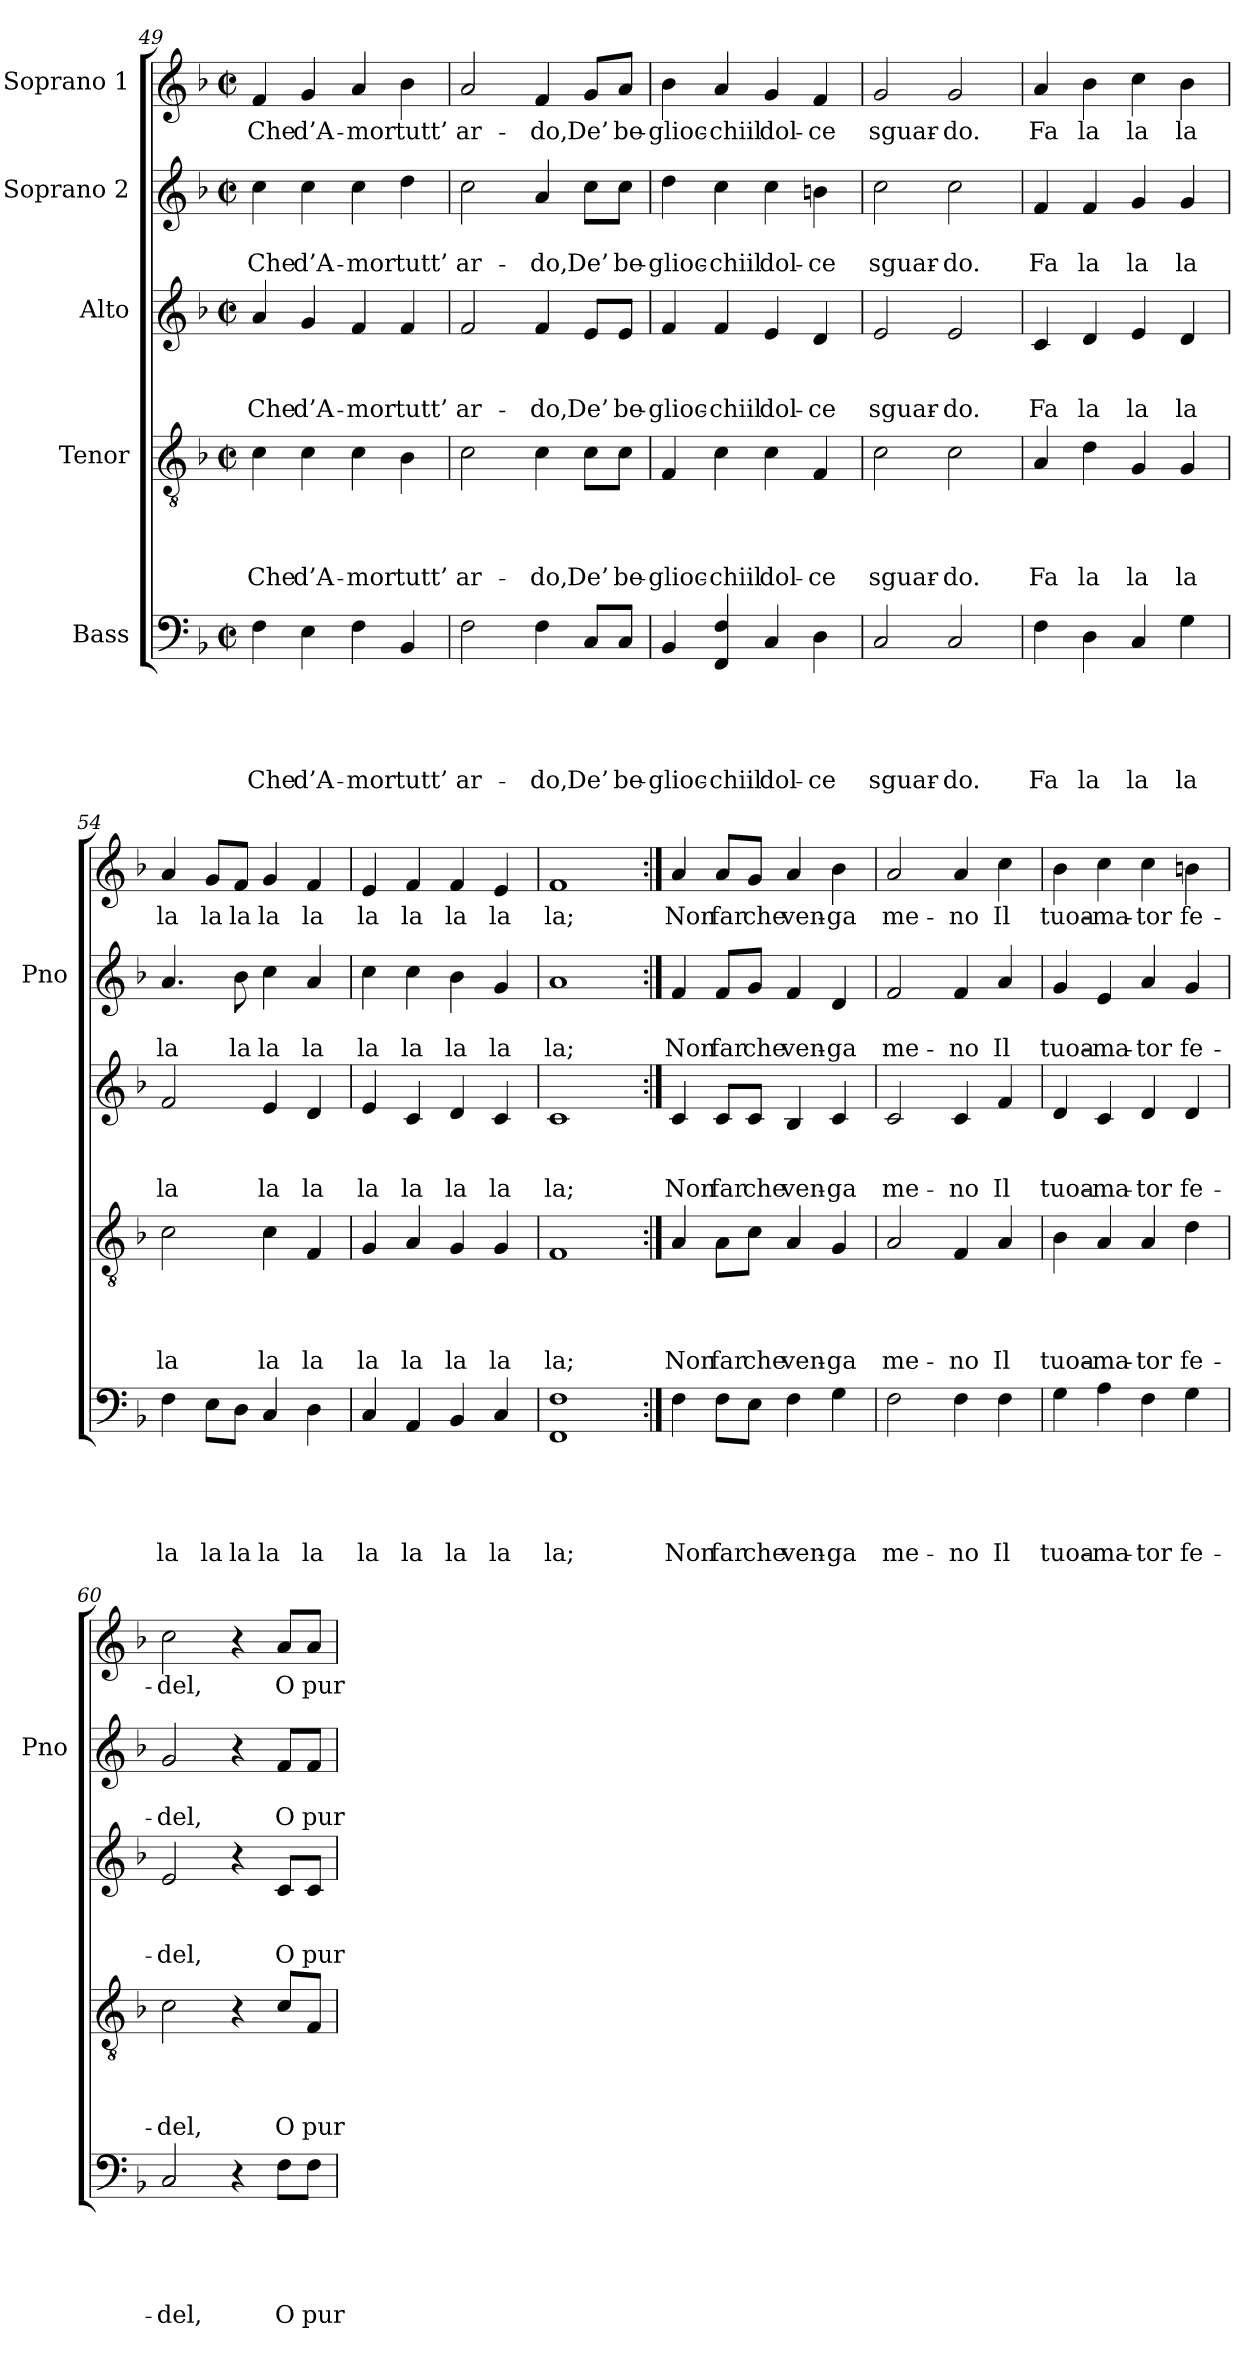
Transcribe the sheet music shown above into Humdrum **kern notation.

**kern	**text	**text	**text	**text	**text	**kern	**text	**text	**text	**text	**kern	**text	**text	**text	**kern	**text	**text	**kern	**text
*part5	*part5	*part5	*part5	*part5	*part5	*part4	*part4	*part4	*part4	*part4	*part3	*part3	*part3	*part3	*part2	*part2	*part2	*part1	*part1
*staff5	*staff5	*staff5	*staff5	*staff5	*staff5	*staff4	*staff4	*staff4	*staff4	*staff4	*staff3	*staff3	*staff3	*staff3	*staff2	*staff2	*staff2	*staff1	*staff1
*I"Bass	*	*	*	*	*	*I"Tenor	*	*	*	*	*I"Alto	*	*	*	*I"Soprano 2	*	*	*I"Soprano 1	*
*	*	*	*	*	*	*	*	*	*	*	*	*	*	*	*I'Pno	*	*	*	*
*clefF4	*	*	*	*	*	*clefGv2	*	*	*	*	*clefG2	*	*	*	*clefG2	*	*	*clefG2	*
*k[b-]	*	*	*	*	*	*k[b-]	*	*	*	*	*k[b-]	*	*	*	*k[b-]	*	*	*k[b-]	*
*F:	*	*	*	*	*	*F:	*	*	*	*	*F:	*	*	*	*F:	*	*	*F:	*
*M2/2	*	*	*	*	*	*M2/2	*	*	*	*	*M2/2	*	*	*	*M2/2	*	*	*M2/2	*
*met(c|)	*	*	*	*	*	*met(c|)	*	*	*	*	*met(c|)	*	*	*	*met(c|)	*	*	*met(c|)	*
=49	=49	=49	=49	=49	=49	=49	=49	=49	=49	=49	=49	=49	=49	=49	=49	=49	=49	=49	=49
4F\	.	.	.	.	Che	4c\	.	.	.	Che	4a/	.	.	Che	4cc\	.	Che	4f/	Che
4E\	.	.	.	.	d’A-	4c\	.	.	.	d’A-	4g/	.	.	d’A-	4cc\	.	d’A-	4g/	d’A-
4F\	.	.	.	.	-mor	4c\	.	.	.	-mor	4f/	.	.	-mor	4cc\	.	-mor	4a/	-mor
4BB-/	.	.	.	.	tutt’	4B-\	.	.	.	tutt’	4f/	.	.	tutt’	4dd\	.	tutt’	4b-\	tutt’
=50	=50	=50	=50	=50	=50	=50	=50	=50	=50	=50	=50	=50	=50	=50	=50	=50	=50	=50	=50
2F\	.	.	.	.	ar-	2c\	.	.	.	ar-	2f/	.	.	ar-	2cc\	.	ar-	2a/	ar-
4F\	.	.	.	.	-do,	4c\	.	.	.	-do,	4f/	.	.	-do,	4a/	.	-do,	4f/	-do,
8C/L	.	.	.	.	De’	8c\L	.	.	.	De’	8e/L	.	.	De’	8cc\L	.	De’	8g/L	De’
8C/J	.	.	.	.	be-	8c\J	.	.	.	be-	8e/J	.	.	be-	8cc\J	.	be-	8a/J	be-
=51	=51	=51	=51	=51	=51	=51	=51	=51	=51	=51	=51	=51	=51	=51	=51	=51	=51	=51	=51
4BB-/	.	.	.	.	-glioc-	4F/	.	.	.	-glioc-	4f/	.	.	-glioc-	4dd\	.	-glioc-	4b-\	-glioc-
4FF/ 4F!/	.	.	.	.	-chiil	4c\	.	.	.	-chiil	4f/	.	.	-chiil	4cc\	.	-chiil	4a/	-chiil
4C/	.	.	.	.	dol-	4c\	.	.	.	dol-	4e/	.	.	dol-	4cc\	.	dol-	4g/	dol-
4D\	.	.	.	.	-ce	4F/	.	.	.	-ce	4d/	.	.	-ce	4bn\	.	-ce	4f/	-ce
!!LO:LB:g=z
=52	=52	=52	=52	=52	=52	=52	=52	=52	=52	=52	=52	=52	=52	=52	=52	=52	=52	=52	=52
2C/	.	.	.	.	sguar-	2c\	.	.	.	sguar-	2e/	.	.	sguar-	2cc\	.	sguar-	2g/	sguar-
2C/	.	.	.	.	-do.	2c\	.	.	.	-do.	2e/	.	.	-do.	2cc\	.	-do.	2g/	-do.
=53	=53	=53	=53	=53	=53	=53	=53	=53	=53	=53	=53	=53	=53	=53	=53	=53	=53	=53	=53
4F\	.	.	.	.	Fa	4A/	.	.	.	Fa	4c/	.	.	Fa	4f/	.	Fa	4a/	Fa
4D\	.	.	.	.	la	4d\	.	.	.	la	4d/	.	.	la	4f/	.	la	4b-\	la
4C/	.	.	.	.	la	4G/	.	.	.	la	4e/	.	.	la	4g/	.	la	4cc\	la
4G\	.	.	.	.	la	4G/	.	.	.	la	4d/	.	.	la	4g/	.	la	4b-\	la
=54	=54	=54	=54	=54	=54	=54	=54	=54	=54	=54	=54	=54	=54	=54	=54	=54	=54	=54	=54
4F\	.	.	.	.	la	2c\	.	.	.	la	2f/	.	.	la	4.a/	.	la	4a/	la
8E\L	.	.	.	.	la	.	.	.	.	.	.	.	.	.	.	.	.	8g/L	la
8D\J	.	.	.	.	la	.	.	.	.	.	.	.	.	.	8b-\	.	la	8f/J	la
4C/	.	.	.	.	la	4c\	.	.	.	la	4e/	.	.	la	4cc\	.	la	4g/	la
4D\	.	.	.	.	la	4F/	.	.	.	la	4d/	.	.	la	4a/	.	la	4f/	la
=55	=55	=55	=55	=55	=55	=55	=55	=55	=55	=55	=55	=55	=55	=55	=55	=55	=55	=55	=55
4C/	.	.	.	.	la	4G/	.	.	.	la	4e/	.	.	la	4cc\	.	la	4e/	la
4AA/	.	.	.	.	la	4A/	.	.	.	la	4c/	.	.	la	4cc\	.	la	4f/	la
4BB-/	.	.	.	.	la	4G/	.	.	.	la	4d/	.	.	la	4b-\	.	la	4f/	la
4C/	.	.	.	.	la	4G/	.	.	.	la	4c/	.	.	la	4g/	.	la	4e/	la
=56	=56	=56	=56	=56	=56	=56	=56	=56	=56	=56	=56	=56	=56	=56	=56	=56	=56	=56	=56
1FF 1F!	.	.	.	.	la;	1F	.	.	.	la;	1c	.	.	la;	1a	.	la;	1f	la;
!!LO:PB:g=z
=57:|!	=57:|!	=57:|!	=57:|!	=57:|!	=57:|!	=57:|!	=57:|!	=57:|!	=57:|!	=57:|!	=57:|!	=57:|!	=57:|!	=57:|!	=57:|!	=57:|!	=57:|!	=57:|!	=57:|!
4F\	.	.	.	.	Non	4A!/	.	.	.	Non	4c!/	.	.	Non	4f/	.	Non	4a/	Non
8F\L	.	.	.	.	far	8A!\L	.	.	.	far	8c!/L	.	.	far	8f/L	.	far	8a/L	far
8E\J	.	.	.	.	che	8c!\J	.	.	.	che	8c!/J	.	.	che	8g/J	.	che	8g/J	che
4F\	.	.	.	.	ven-	4A!/	.	.	.	ven-	4B-!/	.	.	ven-	4f/	.	ven-	4a/	ven-
4G\	.	.	.	.	-ga	4G!/	.	.	.	-ga	4c!/	.	.	-ga	4d/	.	-ga	4b-\	-ga
=58	=58	=58	=58	=58	=58	=58	=58	=58	=58	=58	=58	=58	=58	=58	=58	=58	=58	=58	=58
2F\	.	.	.	.	me-	2A!/	.	.	.	me-	2c!/	.	.	me-	2f/	.	me-	2a/	me-
4F\	.	.	.	.	-no	4F!/	.	.	.	-no	4c!/	.	.	-no	4f/	.	-no	4a/	-no
4F\	.	.	.	.	Il	4A/	.	.	.	Il	4f/	.	.	Il	4a/	.	Il	4cc\	Il
=59	=59	=59	=59	=59	=59	=59	=59	=59	=59	=59	=59	=59	=59	=59	=59	=59	=59	=59	=59
4G\	.	.	.	.	tuoa-	4B-\	.	.	.	tuoa-	4d/	.	.	tuoa-	4g/	.	tuoa-	4b-\	tuoa-
4A\	.	.	.	.	-ma-	4A/	.	.	.	-ma-	4c/	.	.	-ma-	4e/	.	-ma-	4cc\	-ma-
4F\	.	.	.	.	-tor	4A/	.	.	.	-tor	4d/	.	.	-tor	4a/	.	-tor	4cc\	-tor
4G\	.	.	.	.	fe-	4d\	.	.	.	fe-	4d/	.	.	fe-	4g/	.	fe-	4bn\	fe-
=60	=60	=60	=60	=60	=60	=60	=60	=60	=60	=60	=60	=60	=60	=60	=60	=60	=60	=60	=60
2C/	.	.	.	.	-del,	2c\	.	.	.	-del,	2e/	.	.	-del,	2g/	.	-del,	2cc\	-del,
4r	.	.	.	.	.	4r	.	.	.	.	4r	.	.	.	4r	.	.	4r	.
8F\L	.	.	.	.	O	8c/L	.	.	.	O	8c/L	.	.	O	8f/L	.	O	8a/L	O
8F\J	.	.	.	.	pur	8F/J	.	.	.	pur	8c/J	.	.	pur	8f/J	.	pur	8a/J	pur
=	=	=	=	=	=	=	=	=	=	=	=	=	=	=	=	=	=	=	=
*-	*-	*-	*-	*-	*-	*-	*-	*-	*-	*-	*-	*-	*-	*-	*-	*-	*-	*-	*-
